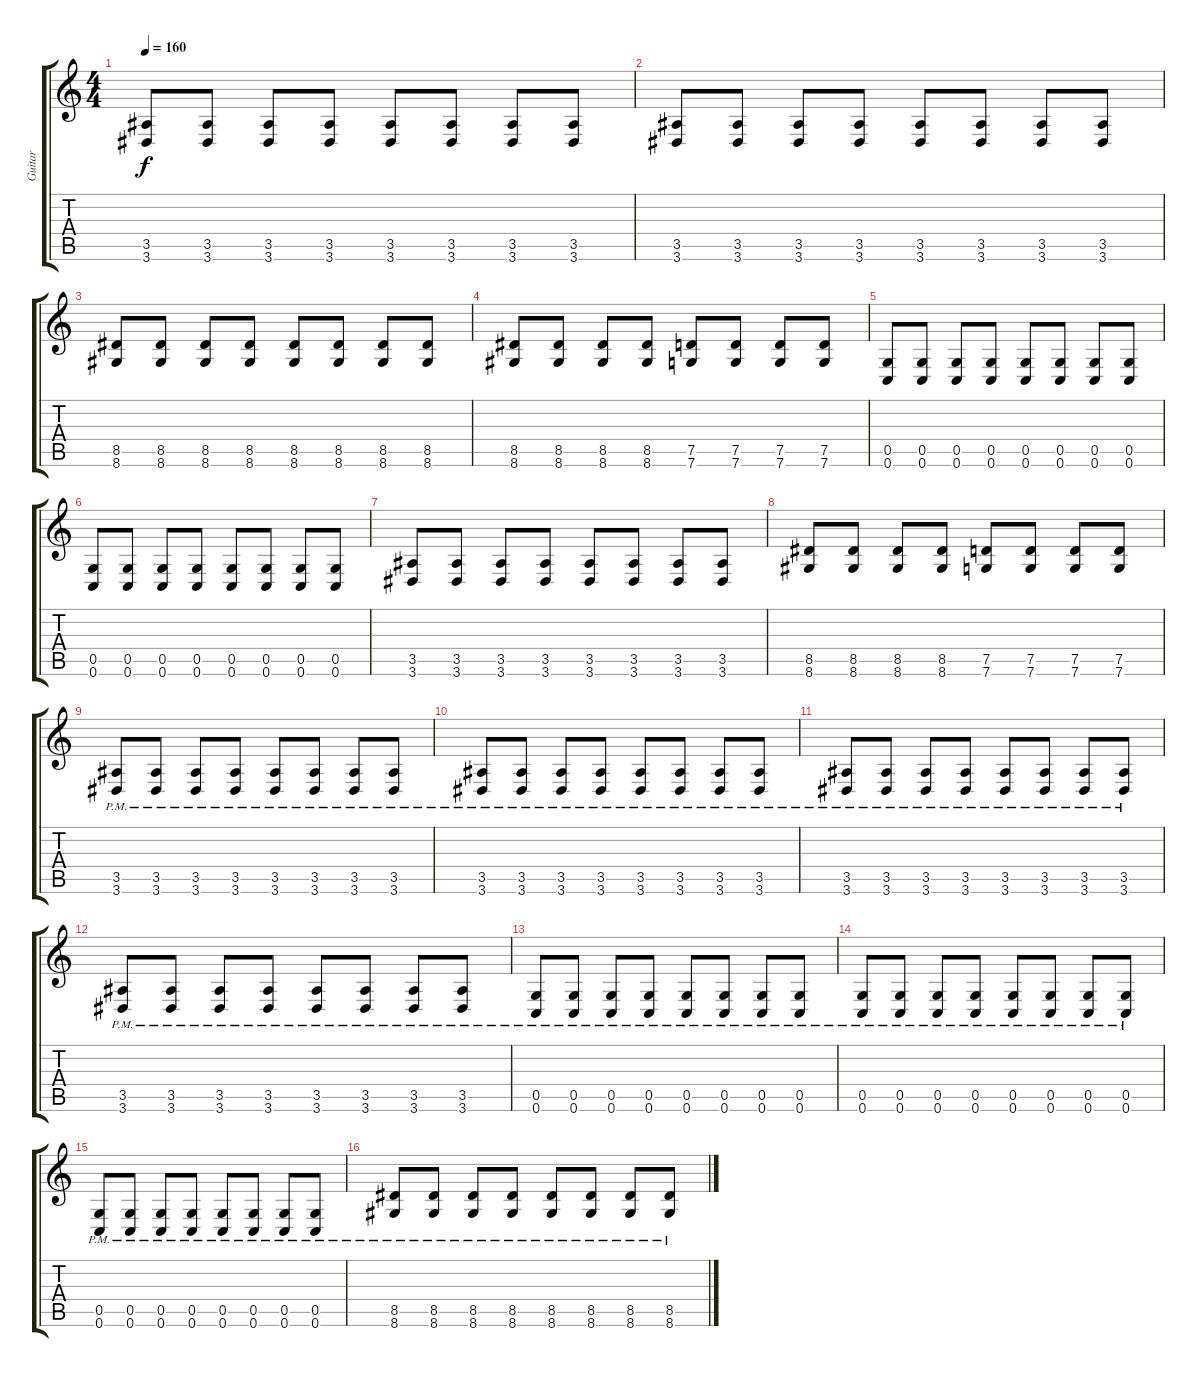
\track ("Guitar" "Guitar") {instrument distortionguitar}
\staff {score tabs}
\tuning (D4 A3 F3 C3 G2 C2) {hide}
\ts (4 4)
\tempo 160
\clef g2
\ks c
(3.5 3.6).8{dy f} (3.5 3.6).8 (3.5 3.6).8 (3.5 3.6).8 (3.5 3.6).8 (3.5 3.6).8 (3.5 3.6).8 (3.5 3.6).8 |
(3.5 3.6).8 (3.5 3.6).8 (3.5 3.6).8 (3.5 3.6).8 (3.5 3.6).8 (3.5 3.6).8 (3.5 3.6).8 (3.5 3.6).8 |
(8.5 8.6).8 (8.5 8.6).8 (8.5 8.6).8 (8.5 8.6).8 (8.5 8.6).8 (8.5 8.6).8 (8.5 8.6).8 (8.5 8.6).8 |
(8.5 8.6).8 (8.5 8.6).8 (8.5 8.6).8 (8.5 8.6).8 (7.5 7.6).8 (7.5 7.6).8 (7.5 7.6).8 (7.5 7.6).8 |
(0.5 0.6).8 (0.5 0.6).8 (0.5 0.6).8 (0.5 0.6).8 (0.5 0.6).8 (0.5 0.6).8 (0.5 0.6).8 (0.5 0.6).8 |
(0.5 0.6).8 (0.5 0.6).8 (0.5 0.6).8 (0.5 0.6).8 (0.5 0.6).8 (0.5 0.6).8 (0.5 0.6).8 (0.5 0.6).8 |
(3.5 3.6).8 (3.5 3.6).8 (3.5 3.6).8 (3.5 3.6).8 (3.5 3.6).8 (3.5 3.6).8 (3.5 3.6).8 (3.5 3.6).8 |
(8.5 8.6).8 (8.5 8.6).8 (8.5 8.6).8 (8.5 8.6).8 (7.5 7.6).8 (7.5 7.6).8 (7.5 7.6).8 (7.5 7.6).8 |
(3.5{pm} 3.6{pm}).8 (3.5{pm} 3.6{pm}).8 (3.5{pm} 3.6{pm}).8 (3.5{pm} 3.6{pm}).8 (3.5{pm} 3.6{pm}).8 (3.5{pm} 3.6{pm}).8 (3.5{pm} 3.6{pm}).8 (3.5{pm} 3.6{pm}).8 |
(3.5{pm} 3.6{pm}).8 (3.5{pm} 3.6{pm}).8 (3.5{pm} 3.6{pm}).8 (3.5{pm} 3.6{pm}).8 (3.5{pm} 3.6{pm}).8 (3.5{pm} 3.6{pm}).8 (3.5{pm} 3.6{pm}).8 (3.5{pm} 3.6{pm}).8 |
(3.5{pm} 3.6{pm}).8 (3.5{pm} 3.6{pm}).8 (3.5{pm} 3.6{pm}).8 (3.5{pm} 3.6{pm}).8 (3.5{pm} 3.6{pm}).8 (3.5{pm} 3.6{pm}).8 (3.5{pm} 3.6{pm}).8 (3.5{pm} 3.6{pm}).8 |
(3.5{pm} 3.6{pm}).8 (3.5{pm} 3.6{pm}).8 (3.5{pm} 3.6{pm}).8 (3.5{pm} 3.6{pm}).8 (3.5{pm} 3.6{pm}).8 (3.5{pm} 3.6{pm}).8 (3.5{pm} 3.6{pm}).8 (3.5{pm} 3.6{pm}).8 |
(0.5{pm} 0.6{pm}).8 (0.5{pm} 0.6{pm}).8 (0.5{pm} 0.6{pm}).8 (0.5{pm} 0.6{pm}).8 (0.5{pm} 0.6{pm}).8 (0.5{pm} 0.6{pm}).8 (0.5{pm} 0.6{pm}).8 (0.5{pm} 0.6{pm}).8 |
(0.5{pm} 0.6{pm}).8 (0.5{pm} 0.6{pm}).8 (0.5{pm} 0.6{pm}).8 (0.5{pm} 0.6{pm}).8 (0.5{pm} 0.6{pm}).8 (0.5{pm} 0.6{pm}).8 (0.5{pm} 0.6{pm}).8 (0.5{pm} 0.6{pm}).8 |
(0.5{pm} 0.6{pm}).8 (0.5{pm} 0.6{pm}).8 (0.5{pm} 0.6{pm}).8 (0.5{pm} 0.6{pm}).8 (0.5{pm} 0.6{pm}).8 (0.5{pm} 0.6{pm}).8 (0.5{pm} 0.6{pm}).8 (0.5{pm} 0.6{pm}).8 |
(8.5{pm} 8.6{pm}).8 (8.5{pm} 8.6{pm}).8 (8.5{pm} 8.6{pm}).8 (8.5{pm} 8.6{pm}).8 (8.5{pm} 8.6{pm}).8 (8.5{pm} 8.6{pm}).8 (8.5{pm} 8.6{pm}).8 (8.5{pm} 8.6{pm}).8
